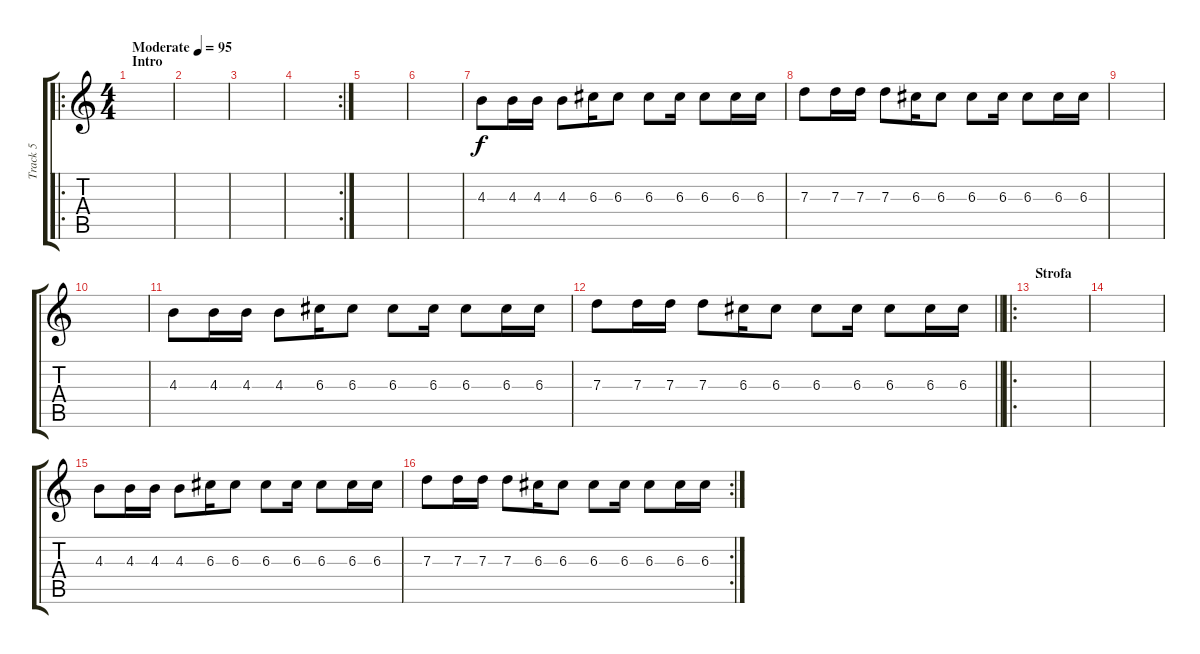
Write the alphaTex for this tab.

\track ("Track 5" "Track 5") {instrument acousticguitarsteel}
\staff {score tabs}
\tuning (E4 B3 G3 D3 A2 E2) {hide}
\ro
\ts (4 4)
\section ("" "Intro")
\tempo (95 "Moderate")
\clef g2
\ks c
|
|
|
\rc 2
|
|
|
4.3.8 4.3.16 4.3.16 4.3.8 6.3.16 6.3.8 6.3.8 6.3.16 6.3.8 6.3.16 6.3.16 |
7.3.8 7.3.16 7.3.16 7.3.8 6.3.16 6.3.8 6.3.8 6.3.16 6.3.8 6.3.16 6.3.16 |
|
|
4.3.8 4.3.16 4.3.16 4.3.8 6.3.16 6.3.8 6.3.8 6.3.16 6.3.8 6.3.16 6.3.16 |
\barLineRight lightlight
7.3.8 7.3.16 7.3.16 7.3.8 6.3.16 6.3.8 6.3.8 6.3.16 6.3.8 6.3.16 6.3.16 |
\ro
\section ("" "Strofa")
|
|
4.3.8 4.3.16 4.3.16 4.3.8 6.3.16 6.3.8 6.3.8 6.3.16 6.3.8 6.3.16 6.3.16 |
\rc 2
7.3.8 7.3.16 7.3.16 7.3.8 6.3.16 6.3.8 6.3.8 6.3.16 6.3.8 6.3.16 6.3.16
